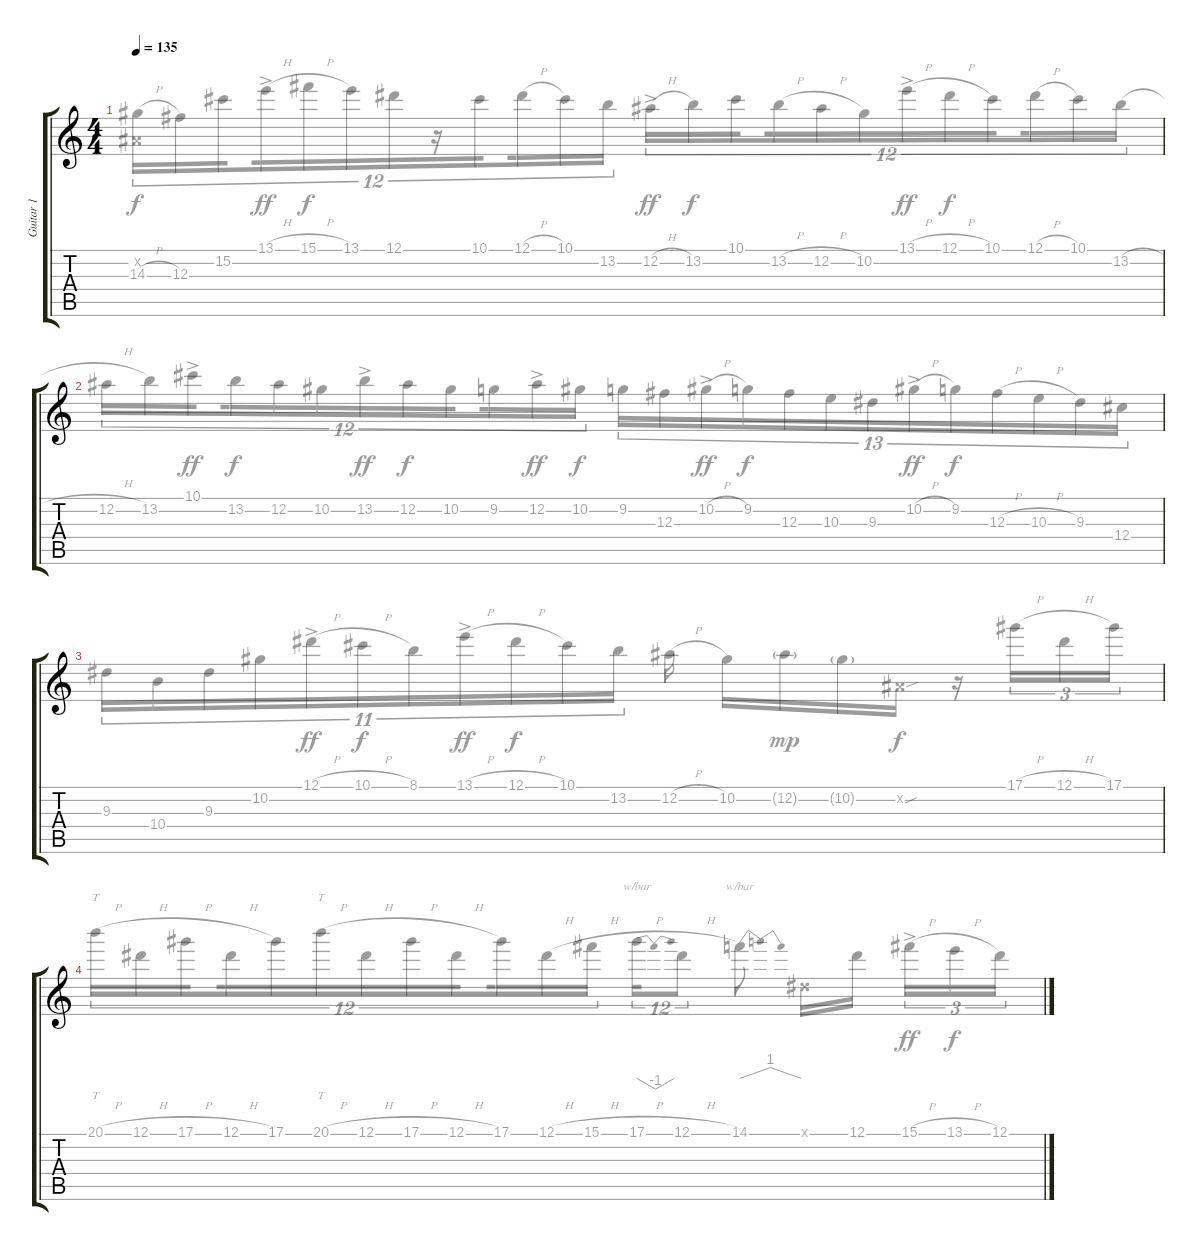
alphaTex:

\track ("Guitar 1" "Guitar 1") {instrument overdrivenguitar}
\staff {score tabs}
\tuning (Eb4 Bb3 Gb3 Db3 Ab2 Eb2) {hide}
\voice
\ts (4 4)
\tempo 135
\clef g2
\ks c
|
|
|
\voice
\clef g2
\ks c
(0.2{x} 14.3{h}).16{tu (12 8) dy f} 12.3.16{tu (12 8)} 15.2.16{tu (12 8) beam splitsecondary} 13.1{h ac}.16{tu (12 8) dy ff} 15.1{h}.16{tu (12 8) dy f} 13.1.16{tu (12 8)} 12.1.16{tu (12 8)} r.16{tu (12 8)} 10.1.16{tu (12 8) beam splitsecondary} 12.1{h}.16{tu (12 8)} 10.1.16{tu (12 8)} 13.2.16{tu (12 8)} 12.2{h ac}.16{tu (12 8) dy ff} 13.2.16{tu (12 8) dy f} 10.1.16{tu (12 8) beam splitsecondary} 13.2{h}.16{tu (12 8)} 12.2{h}.16{tu (12 8)} 10.2.16{tu (12 8)} 13.1{h ac}.16{tu (12 8) dy ff} 12.1{h}.16{tu (12 8) dy f} 10.1.16{tu (12 8) beam splitsecondary} 12.1{h}.16{tu (12 8)} 10.1.16{tu (12 8)} 13.2{h}.16{tu (12 8)} |
12.2{h}.16{tu (12 8)} 13.2.16{tu (12 8)} 10.1{ac}.16{tu (12 8) dy ff beam splitsecondary} 13.2.16{tu (12 8) dy f} 12.2.16{tu (12 8)} 10.2.16{tu (12 8)} 13.2{ac}.16{tu (12 8) dy ff} 12.2.16{tu (12 8) dy f} 10.2.16{tu (12 8) beam splitsecondary} 9.2.16{tu (12 8)} 12.2{ac}.16{tu (12 8) dy ff} 10.2.16{tu (12 8) dy f} 9.2.16{tu (13 8)} 12.3.16{tu (13 8)} 10.2{h ac}.16{tu (13 8) dy ff} 9.2.16{tu (13 8) dy f} 12.3.16{tu (13 8)} 10.3.16{tu (13 8)} 9.3.16{tu (13 8)} 10.2{h ac}.16{tu (13 8) dy ff} 9.2.16{tu (13 8) dy f} 12.3{h}.16{tu (13 8)} 10.3{h}.16{tu (13 8)} 9.3.16{tu (13 8)} 12.4.16{tu (13 8)} |
9.3.16{tu (11 8)} 10.4.16{tu (11 8)} 9.3.16{tu (11 8)} 10.2.16{tu (11 8)} 12.1{h ac}.16{tu (11 8) dy ff} 10.1{h}.16{tu (11 8) dy f} 8.1.16{tu (11 8)} 13.1{h ac}.16{tu (11 8) dy ff} 12.1{h}.16{tu (11 8) dy f} 10.1.16{tu (11 8)} 13.2.16{tu (11 8)} 12.2{h}.16 10.2.16 12.2{g}.16{dy mp} 10.2{g}.16 0.2{sou x}.16{dy f} r.16 17.1{h}.16{tu (3 2)} 12.1{h}.16{tu (3 2)} 17.1.16{tu (3 2)} |
20.1{h}.16{tt tu (12 8)} 12.1{h}.16{tu (12 8)} 17.1{h}.16{tu (12 8) beam splitsecondary} 12.1{h}.16{tu (12 8)} 17.1.16{tu (12 8)} 20.1{h}.16{tt tu (12 8)} 12.1{h}.16{tu (12 8)} 17.1{h}.16{tu (12 8)} 12.1{h}.16{tu (12 8) beam splitsecondary} 17.1.16{tu (12 8)} 12.1{h}.16{tu (12 8)} 15.1{h}.16{tu (12 8)} 17.1{h}.16{tu (12 8) tbe (dip default 0 0 30 -4 60 0)} 12.1{h}.8{tu (12 8)} 14.1.8{tbe (dip default 0 0 30 4 60 0)} 0.1{x}.16 12.1.16{beam splitsecondary} 15.1{h ac}.16{tu (3 2) dy ff} 13.1{h}.16{tu (3 2) dy f} 12.1.16{tu (3 2)}
